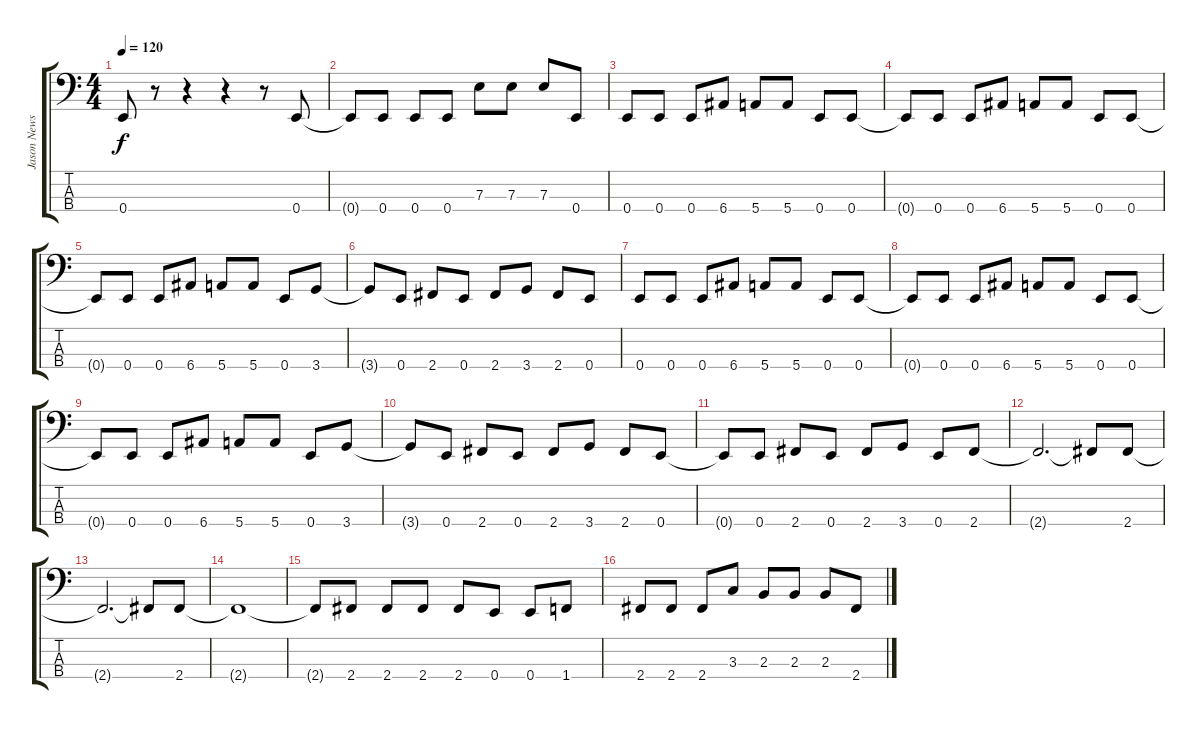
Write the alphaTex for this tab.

\track ("Jason Newsted (Bass)" "Jason News") {instrument electricbasspick}
\staff {score tabs}
\tuning (G2 D2 A1 E1) {hide}
\ts (4 4)
\tempo 120
\clef f4
\ks c
0.4.8{dy f} r.8 r.4 r.4 r.8 0.4.8 |
0.4{t}.8 0.4.8 0.4.8 0.4.8 7.3.8 7.3.8 7.3.8 0.4.8 |
0.4.8 0.4.8 0.4.8 6.4.8 5.4.8 5.4.8 0.4.8 0.4.8 |
0.4{t}.8 0.4.8 0.4.8 6.4.8 5.4.8 5.4.8 0.4.8 0.4.8 |
0.4{t}.8 0.4.8 0.4.8 6.4.8 5.4.8 5.4.8 0.4.8 3.4.8 |
3.4{t}.8 0.4.8 2.4.8 0.4.8 2.4.8 3.4.8 2.4.8 0.4.8 |
0.4.8 0.4.8 0.4.8 6.4.8 5.4.8 5.4.8 0.4.8 0.4.8 |
0.4{t}.8 0.4.8 0.4.8 6.4.8 5.4.8 5.4.8 0.4.8 0.4.8 |
0.4{t}.8 0.4.8 0.4.8 6.4.8 5.4.8 5.4.8 0.4.8 3.4.8 |
3.4{t}.8 0.4.8 2.4.8 0.4.8 2.4.8 3.4.8 2.4.8 0.4.8 |
0.4{t}.8 0.4.8 2.4.8 0.4.8 2.4.8 3.4.8 0.4.8 2.4.8 |
2.4{t}.2{d} 2.4{t}.8 2.4.8 |
2.4{t}.2{d} 2.4{t}.8 2.4.8 |
2.4{t}.1 |
2.4{t}.8 2.4.8 2.4.8 2.4.8 2.4.8 0.4.8 0.4.8 1.4.8 |
2.4.8 2.4.8 2.4.8 3.3.8 2.3.8 2.3.8 2.3.8 2.4.8
